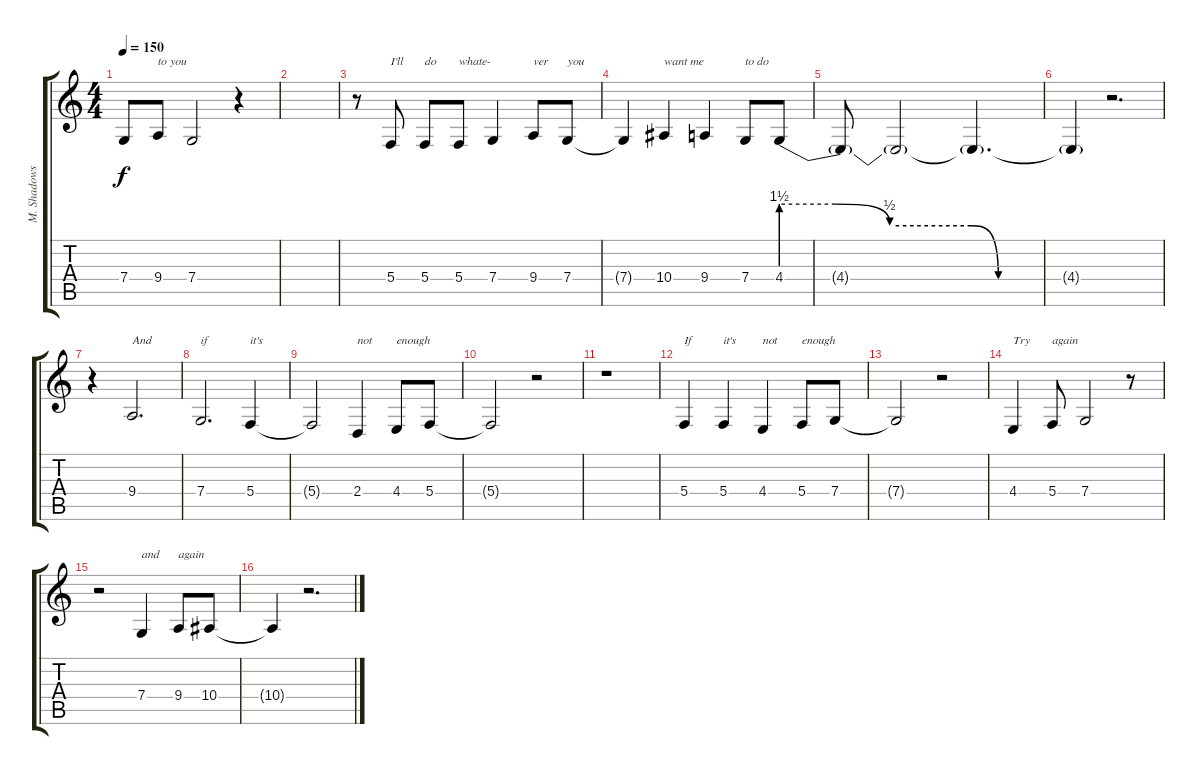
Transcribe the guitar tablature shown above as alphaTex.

\track ("M. Shadows" "M. Shadows") {instrument clarinet}
\staff {score tabs}
\tuning (D4 A3 F3 C3 G2 C2) {hide}
\ts (4 4)
\tempo 150
\clef g2
\ks c
7.4{t}.8{dy f} 9.4.8{txt "to you"} 7.4.2 r.4 |
|
r.8 5.4.8{txt "I'll"} 5.4.8{txt "do"} 5.4.8{txt "whate-"} 7.4.4 9.4.8{txt "ver"} 7.4.8{txt "you"} |
7.4{t}.4 10.4.4{txt "want me"} 9.4.4 7.4.8{txt "to do"} 4.4{be (custom 0 6 10 6 20 2 35 2 40 0 60 0)}.8 |
4.4{t}.8 4.4{t}.2 4.4{t}.4{d} |
4.4{t}.4 r.2{d} |
r.4 9.4.2{d txt "And"} |
7.4.2{d txt "if"} 5.4.4{txt "it's"} |
5.4{t}.2 2.4.4{txt "not"} 4.4.8{txt "enough"} 5.4.8 |
5.4{t}.2 r.2 |
r.1 |
5.4.4{txt "If"} 5.4.4{txt "it's"} 4.4.4{txt "not"} 5.4.8{txt "enough"} 7.4.8 |
7.4{t}.2 r.2 |
4.4.4{txt "Try"} 5.4.8{txt "again"} 7.4.2 r.8 |
r.2 7.4.4{txt "and"} 9.4.8{txt "again"} 10.4.8 |
10.4{t}.4 r.2{d}
